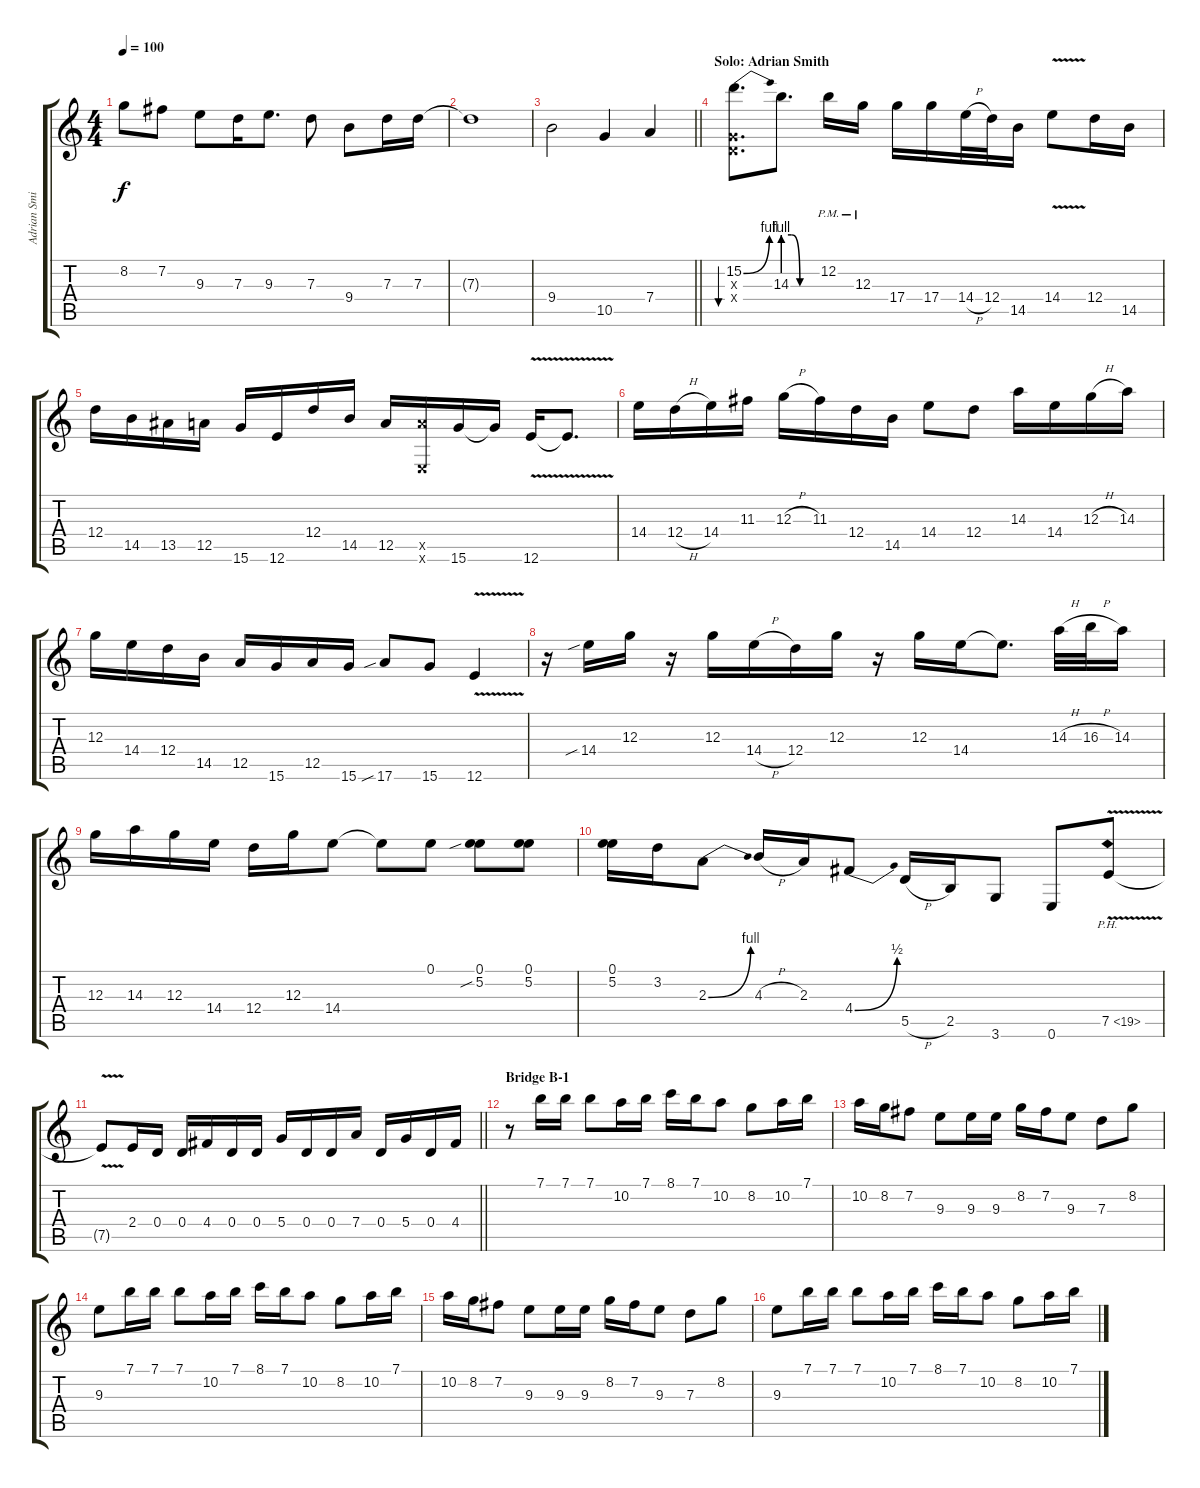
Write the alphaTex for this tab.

\track ("Adrian Smith" "Adrian Smi") {instrument overdrivenguitar}
\staff {score tabs}
\tuning (E4 B3 G3 D3 A2 E2) {hide}
\ts (4 4)
\tempo 100
\clef g2
\ks c
8.2.8{dy f} 7.2.8 9.3.8 7.3.16 9.3.8{d} 7.3.8 9.4.8 7.3.16 7.3.16 |
7.3{t}.1 |
\barLineRight lightlight
9.4.2 10.5.4 7.4.4 |
\section ("" "Solo: Adrian Smith")
(15.2{be (bend 0 0 60 4)} 0.3{x} 0.4{x}).8{d bu 60} 14.3{be (custom 0 4 15 4 30 0 60 0)}.8{d} 12.2{pm}.16 12.3{pm}.16 17.4.16 17.4.16 14.4{h}.32 12.4.32 14.5.16 14.4{v}.8 12.4.16 14.5.16 |
12.4.16 14.5.16 13.5.16 12.5.16 15.6.16 12.6.16 12.4.16 14.5.16 12.5.16 (12.5{x} 0.6{x}).16 15.6.16 15.6{t}.16 12.6{v}.16 12.6{t}.8{d} |
14.4.16 12.4{h}.16 14.4.16 11.3.16 12.3{h}.16 11.3.16 12.4.16 14.5.16 14.4.8 12.4.8 14.3.16 14.4.16 12.3{h}.16 14.3.16 |
12.3.16 14.4.16 12.4.16 14.5.16 12.5.16 15.6.16 12.5.16 15.6.16 17.6{sib}.8 15.6.8 12.6{v}.4 |
r.16 14.4{sib}.16 12.3.16 r.16 12.3.16 14.4{h}.16 12.4.16 12.3.16 r.16 12.3.16 14.4.16 14.4{t}.8{d} 14.3{h}.32 16.3{h}.32 14.3.16 |
12.3.16 14.3.16 12.3.16 14.4.16 12.4.16 12.3.16 14.4.8 14.4{t}.8 0.1.8 (0.1 5.2{sib}).8 (0.1 5.2).8 |
(0.1 5.2).16 3.2.16 2.3{be (bend 0 0 60 4)}.8 4.3{h}.16 2.3.16 4.4{be (bend 0 0 60 2)}.8 5.5{h}.16 2.5.16 3.6.8 0.6.8 7.5{ph 12 v}.8 |
\barLineRight lightlight
7.5{t}.8 2.4.16 0.4.16 0.4.16 4.4.16 0.4.16 0.4.16 5.4.16 0.4.16 0.4.16 7.4.16 0.4.16 5.4.16 0.4.16 4.4.16 |
\section ("" "Bridge B-1")
r.8 7.1.16 7.1.16 7.1.8 10.2.16 7.1.16 8.1.16 7.1.16 10.2.8 8.2.8 10.2.16 7.1.16 |
10.2.16 8.2.16 7.2.8 9.3.8 9.3.16 9.3.16 8.2.16 7.2.16 9.3.8 7.3.8 8.2.8 |
9.3.8 7.1.16 7.1.16 7.1.8 10.2.16 7.1.16 8.1.16 7.1.16 10.2.8 8.2.8 10.2.16 7.1.16 |
10.2.16 8.2.16 7.2.8 9.3.8 9.3.16 9.3.16 8.2.16 7.2.16 9.3.8 7.3.8 8.2.8 |
9.3.8 7.1.16 7.1.16 7.1.8 10.2.16 7.1.16 8.1.16 7.1.16 10.2.8 8.2.8 10.2.16 7.1.16
